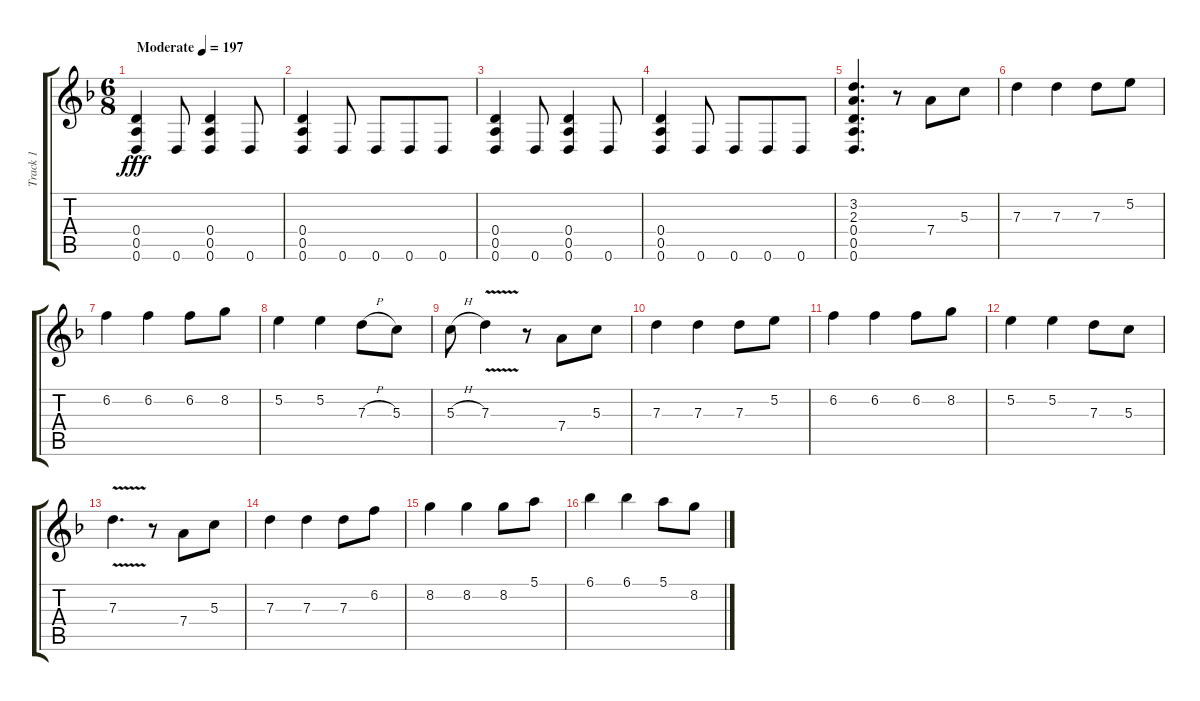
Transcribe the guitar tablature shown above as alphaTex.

\track ("Track 1" "Track 1") {instrument distortionguitar}
\staff {score tabs}
\tuning (E4 B3 G3 D3 A2 D2) {hide}
\ts (6 8)
\tempo (197 "Moderate")
\clef g2
\ks dminor
(0.4 0.5 0.6).4{dy fff instrument distortionguitar} 0.6.8 (0.4 0.5 0.6).4 0.6.8 |
(0.4 0.5 0.6).4{beam Up} 0.6.8{beam Up} 0.6.8{beam Up} 0.6.8{beam Up} 0.6.8{beam Up} |
(0.4 0.5 0.6).4{beam Up} 0.6.8{beam Up} (0.4 0.5 0.6).4{beam Up} 0.6.8{beam Up} |
(0.4 0.5 0.6).4{beam Up} 0.6.8{beam Up} 0.6.8{beam Up} 0.6.8{beam Up} 0.6.8{beam Up} |
(3.2 2.3 0.4 0.5 0.6).4{d} r.8 7.4.8 5.3.8 |
\ks f
7.3.4 7.3.4 7.3.8 5.2.8 |
6.2.4 6.2.4 6.2.8 8.2.8 |
5.2.4 5.2.4 7.3{h}.8 5.3.8 |
5.3{h}.8 7.3{v}.4 r.8 7.4.8 5.3.8 |
7.3.4 7.3.4 7.3.8 5.2.8 |
6.2.4 6.2.4 6.2.8 8.2.8 |
5.2.4 5.2.4 7.3.8 5.3.8 |
7.3{v}.4{d} r.8 7.4.8 5.3.8 |
7.3.4 7.3.4 7.3.8 6.2.8 |
8.2.4 8.2.4 8.2.8 5.1.8 |
6.1.4 6.1.4 5.1.8 8.2.8
